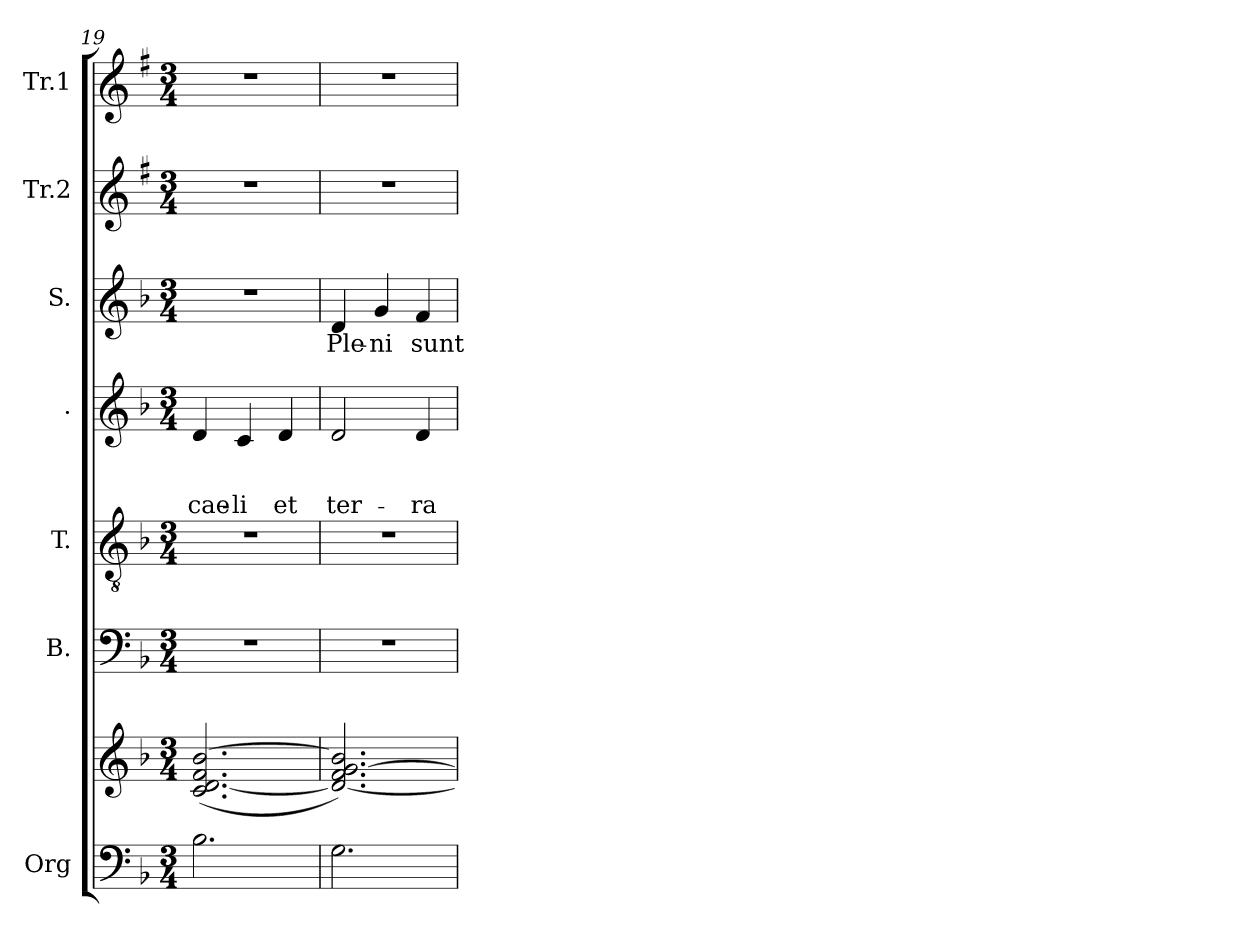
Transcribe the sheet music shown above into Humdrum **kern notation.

**kern	**kern	**kern	**kern	**kern	**text	**text	**text	**kern	**text	**text	**kern	**kern
*part7	*part7	*part6	*part5	*part4	*part4	*part4	*part4	*part3	*part3	*part3	*part2	*part1
*staff8	*staff7	*staff6	*staff5	*staff4	*staff4	*staff4	*staff4	*staff3	*staff3	*staff3	*staff2	*staff1
*I"Org	*	*I"B.	*I"T.	*I".	*	*	*	*I"S.	*	*	*I"Tr.2	*I"Tr.1
*	*	*I'B.	*I'T.	*	*	*	*	*I'S.	*	*	*I'Tr.2	*I'Tr.1
*clefF4	*clefG2	*clefF4	*clefGv2	*clefG2	*	*	*	*clefG2	*	*	*clefG2	*clefG2
*	*	*	*	*	*	*	*	*	*	*	*ITrd1c2	*ITrd1c2
*k[b-]	*k[b-]	*k[b-]	*k[b-]	*k[b-]	*	*	*	*k[b-]	*	*	*k[b-]	*k[b-]
*F:	*F:	*F:	*F:	*F:	*	*	*	*F:	*	*	*F:	*F:
*M3/4	*M3/4	*M3/4	*M3/4	*M3/4	*	*	*	*M3/4	*	*	*M3/4	*M3/4
=19	=19	=19	=19	=19	=19	=19	=19	=19	=19	=19	=19	=19
!	!	!LO:N:vis=1	!LO:N:vis=1	!	!	!	!LO:LY:b	!LO:N:vis=1	!	!	!	!
2.B-\	(2.c/ [<2.d/ 2.f/ [>2.b-/	2.r	2.r	4d/	.	.	cae-	2.r	.	.	2.r	2.r
!	!	!	!	!	!	!	!LO:LY:b	!	!	!	!	!
.	.	.	.	4c/	.	.	-li	.	.	.	.	.
!	!	!	!	!	!	!	!LO:LY:b	!	!	!	!	!
.	.	.	.	4d/	.	.	et	.	.	.	.	.
=20	=20	=20	=20	=20	=20	=20	=20	=20	=20	=20	=20	=20
!	!	!LO:N:vis=1	!LO:N:vis=1	!	!	!	!LO:LY:b	!	!LO:LY:b	!LO:LY:b	!	!
2.G\	2.d/_ 2.f/ [>2.g/ 2.b-/])	2.r	2.r	2d/	.	.	ter-	4d/	Ple-	-	2.r	2.r
!	!	!	!	!	!	!	!	!	!LO:LY:b	!	!	!
.	.	.	.	.	.	.	.	4g/	-ni	.	.	.
!	!	!	!	!	!	!	!LO:LY:b	!	!LO:LY:b	!	!	!
.	.	.	.	4d/	.	.	-ra	4f/	sunt	.	.	.
=	=	=	=	=	=	=	=	=	=	=	=	=
*-	*-	*-	*-	*-	*-	*-	*-	*-	*-	*-	*-	*-
